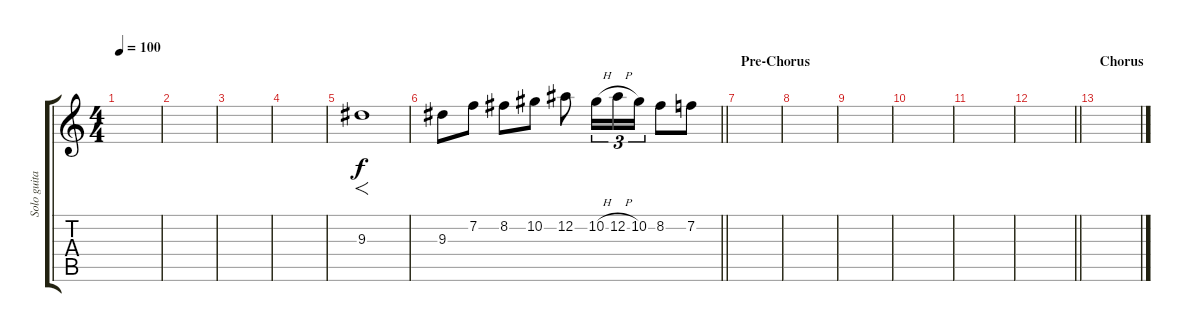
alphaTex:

\track ("Solo guitar" "Solo guita") {instrument overdrivenguitar}
\staff {score tabs}
\tuning (Eb4 Bb3 Gb3 Db3 Ab2 Eb2) {hide}
\ts (4 4)
\tempo 100
\clef g2
\ks c
|
|
|
|
9.3.1{f} |
\barLineRight lightlight
9.3.8 7.2.8 8.2.8 10.2.8 12.2.8 10.2{h}.16{tu (3 2)} 12.2{h}.16{tu (3 2)} 10.2.16{tu (3 2)} 8.2.8 7.2.8 |
\section ("" "Pre-Chorus")
|
|
|
|
|
\barLineRight lightlight
|
\section ("" "Chorus")
